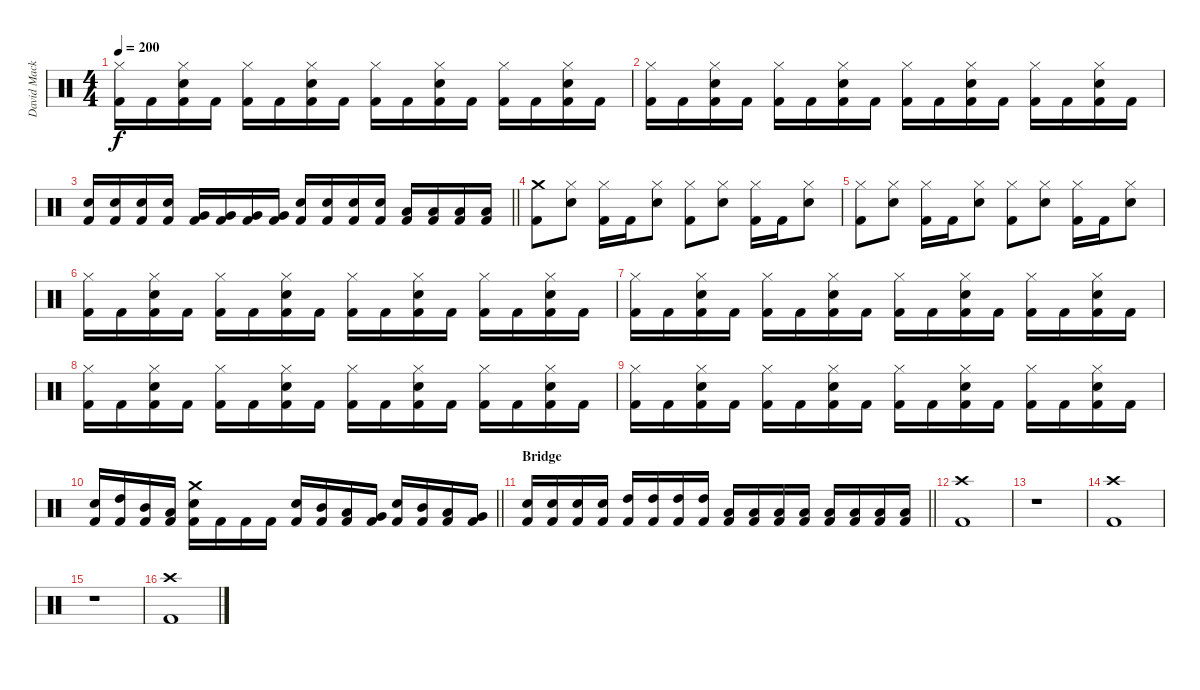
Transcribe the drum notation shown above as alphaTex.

\track ("David Mackintosh (Drums)" "David Mack") {instrument percussion}
\staff {score}
\articulation defaults
\ts (4 4)
\tempo 200
\clef neutral
\ks aminor
("Kick (hit) 2" "Hi-Hat (closed)").16{dy f} "Kick (hit) 2".16 ("Kick (hit) 2" "Snare (hit) 2" "Hi-Hat (closed)").16 "Kick (hit) 2".16 ("Kick (hit) 2" "Hi-Hat (closed)").16 "Kick (hit) 2".16 ("Kick (hit) 2" "Snare (hit) 2" "Hi-Hat (closed)").16 "Kick (hit) 2".16 ("Kick (hit) 2" "Hi-Hat (closed)").16 "Kick (hit) 2".16 ("Kick (hit) 2" "Snare (hit) 2" "Hi-Hat (closed)").16 "Kick (hit) 2".16 ("Kick (hit) 2" "Hi-Hat (closed)").16 "Kick (hit) 2".16 ("Kick (hit) 2" "Snare (hit) 2" "Hi-Hat (closed)").16 "Kick (hit) 2".16 |
("Kick (hit) 2" "Hi-Hat (closed)").16 "Kick (hit) 2".16 ("Kick (hit) 2" "Snare (hit) 2" "Hi-Hat (closed)").16 "Kick (hit) 2".16 ("Kick (hit) 2" "Hi-Hat (closed)").16 "Kick (hit) 2".16 ("Kick (hit) 2" "Snare (hit) 2" "Hi-Hat (closed)").16 "Kick (hit) 2".16 ("Kick (hit) 2" "Hi-Hat (closed)").16 "Kick (hit) 2".16 ("Kick (hit) 2" "Snare (hit) 2" "Hi-Hat (closed)").16 "Kick (hit) 2".16 ("Kick (hit) 2" "Hi-Hat (closed)").16 "Kick (hit) 2".16 ("Kick (hit) 2" "Snare (hit) 2" "Hi-Hat (closed)").16 "Kick (hit) 2".16 |
\barLineRight lightlight
("Kick (hit) 2" "Snare (hit) 2").16 ("Kick (hit) 2" "Snare (hit) 2").16 ("Kick (hit) 2" "Snare (hit) 2").16 ("Kick (hit) 2" "Snare (hit) 2").16 ("Kick (hit) 2" "Very Low Tom (hit)").16 ("Kick (hit) 2" "Very Low Tom (hit)").16 ("Kick (hit) 2" "Very Low Tom (hit)").16 ("Kick (hit) 2" "Very Low Tom (hit)").16 ("Kick (hit) 2" "Snare (hit) 2").16 ("Kick (hit) 2" "Snare (hit) 2").16 ("Kick (hit) 2" "Snare (hit) 2").16 ("Kick (hit) 2" "Snare (hit) 2").16 ("Kick (hit) 2" "Low Floor Tom (hit)").16 ("Kick (hit) 2" "Low Floor Tom (hit)").16 ("Kick (hit) 2" "Low Floor Tom (hit)").16 ("Kick (hit) 2" "Low Floor Tom (hit)").16 |
("Kick (hit) 2" "Crash medium (hit)").8 ("Snare (hit) 2" "Hi-Hat (closed)").8 ("Kick (hit) 2" "Hi-Hat (closed)").16 "Kick (hit) 2".16 ("Snare (hit) 2" "Hi-Hat (closed)").8 ("Kick (hit) 2" "Hi-Hat (closed)").8 ("Snare (hit) 2" "Hi-Hat (closed)").8 ("Kick (hit) 2" "Hi-Hat (closed)").16 "Kick (hit) 2".16 ("Snare (hit) 2" "Hi-Hat (closed)").8 |
("Kick (hit) 2" "Hi-Hat (closed)").8 ("Snare (hit) 2" "Hi-Hat (closed)").8 ("Kick (hit) 2" "Hi-Hat (closed)").16 "Kick (hit) 2".16 ("Snare (hit) 2" "Hi-Hat (closed)").8 ("Kick (hit) 2" "Hi-Hat (closed)").8 ("Snare (hit) 2" "Hi-Hat (closed)").8 ("Kick (hit) 2" "Hi-Hat (closed)").16 "Kick (hit) 2".16 ("Snare (hit) 2" "Hi-Hat (closed)").8 |
("Kick (hit) 2" "Hi-Hat (closed)").16 "Kick (hit) 2".16 ("Kick (hit) 2" "Snare (hit) 2" "Hi-Hat (closed)").16 "Kick (hit) 2".16 ("Kick (hit) 2" "Hi-Hat (closed)").16 "Kick (hit) 2".16 ("Kick (hit) 2" "Snare (hit) 2" "Hi-Hat (closed)").16 "Kick (hit) 2".16 ("Kick (hit) 2" "Hi-Hat (closed)").16 "Kick (hit) 2".16 ("Kick (hit) 2" "Snare (hit) 2" "Hi-Hat (closed)").16 "Kick (hit) 2".16 ("Kick (hit) 2" "Hi-Hat (closed)").16 "Kick (hit) 2".16 ("Kick (hit) 2" "Snare (hit) 2" "Hi-Hat (closed)").16 "Kick (hit) 2".16 |
("Kick (hit) 2" "Hi-Hat (closed)").16 "Kick (hit) 2".16 ("Kick (hit) 2" "Snare (hit) 2" "Hi-Hat (closed)").16 "Kick (hit) 2".16 ("Kick (hit) 2" "Hi-Hat (closed)").16 "Kick (hit) 2".16 ("Kick (hit) 2" "Snare (hit) 2" "Hi-Hat (closed)").16 "Kick (hit) 2".16 ("Kick (hit) 2" "Hi-Hat (closed)").16 "Kick (hit) 2".16 ("Kick (hit) 2" "Snare (hit) 2" "Hi-Hat (closed)").16 "Kick (hit) 2".16 ("Kick (hit) 2" "Hi-Hat (closed)").16 "Kick (hit) 2".16 ("Kick (hit) 2" "Snare (hit) 2" "Hi-Hat (closed)").16 "Kick (hit) 2".16 |
("Kick (hit) 2" "Hi-Hat (closed)").16 "Kick (hit) 2".16 ("Kick (hit) 2" "Snare (hit) 2" "Hi-Hat (closed)").16 "Kick (hit) 2".16 ("Kick (hit) 2" "Hi-Hat (closed)").16 "Kick (hit) 2".16 ("Kick (hit) 2" "Snare (hit) 2" "Hi-Hat (closed)").16 "Kick (hit) 2".16 ("Kick (hit) 2" "Hi-Hat (closed)").16 "Kick (hit) 2".16 ("Kick (hit) 2" "Snare (hit) 2" "Hi-Hat (closed)").16 "Kick (hit) 2".16 ("Kick (hit) 2" "Hi-Hat (closed)").16 "Kick (hit) 2".16 ("Kick (hit) 2" "Snare (hit) 2" "Hi-Hat (closed)").16 "Kick (hit) 2".16 |
("Kick (hit) 2" "Hi-Hat (closed)").16 "Kick (hit) 2".16 ("Kick (hit) 2" "Snare (hit) 2" "Hi-Hat (closed)").16 "Kick (hit) 2".16 ("Kick (hit) 2" "Hi-Hat (closed)").16 "Kick (hit) 2".16 ("Kick (hit) 2" "Snare (hit) 2" "Hi-Hat (closed)").16 "Kick (hit) 2".16 ("Kick (hit) 2" "Hi-Hat (closed)").16 "Kick (hit) 2".16 ("Kick (hit) 2" "Snare (hit) 2" "Hi-Hat (closed)").16 "Kick (hit) 2".16 ("Kick (hit) 2" "Hi-Hat (closed)").16 "Kick (hit) 2".16 ("Kick (hit) 2" "Snare (hit) 2" "Hi-Hat (closed)").16 "Kick (hit) 2".16 |
\barLineRight lightlight
("Kick (hit) 2" "Snare (hit) 2").16 ("Kick (hit) 2" "High Tom (hit)").16 ("Kick (hit) 2" "Mid Tom (hit)").16 ("Kick (hit) 2" "Low Tom (hit)").16 ("Kick (hit) 2" "Snare (hit) 2" "Crash medium (hit)").16 "Kick (hit) 2".16 "Kick (hit) 2".16 "Kick (hit) 2".16 ("Kick (hit) 2" "Snare (hit) 2").16 ("Kick (hit) 2" "Mid Tom (hit)").16 ("Kick (hit) 2" "Low Tom (hit)").16 ("Kick (hit) 2" "Very Low Tom (hit)").16 ("Kick (hit) 2" "Snare (hit) 2").16 ("Kick (hit) 2" "Mid Tom (hit)").16 ("Kick (hit) 2" "Low Tom (hit)").16 ("Kick (hit) 2" "Very Low Tom (hit)").16 |
\section ("" "Bridge")
\barLineRight lightlight
("Kick (hit) 2" "Snare (hit) 2").16 ("Kick (hit) 2" "Snare (hit) 2").16 ("Kick (hit) 2" "Snare (hit) 2").16 ("Kick (hit) 2" "Snare (hit) 2").16 ("Kick (hit) 2" "High Tom (hit)").16 ("Kick (hit) 2" "High Tom (hit)").16 ("Kick (hit) 2" "High Tom (hit)").16 ("Kick (hit) 2" "High Tom (hit)").16 ("Kick (hit) 2" "Low Tom (hit)").16 ("Kick (hit) 2" "Low Tom (hit)").16 ("Kick (hit) 2" "Low Tom (hit)").16 ("Kick (hit) 2" "Low Tom (hit)").16 ("Kick (hit) 2" "Low Floor Tom (hit)").16 ("Kick (hit) 2" "Low Floor Tom (hit)").16 ("Kick (hit) 2" "Low Floor Tom (hit)").16 ("Kick (hit) 2" "Low Floor Tom (hit)").16 |
("Kick (hit) 2" "Crash high (hit)").1 |
r.1 |
("Kick (hit) 2" "Crash high (hit)").1 |
r.1 |
("Kick (hit) 2" "Crash high (hit)").1
